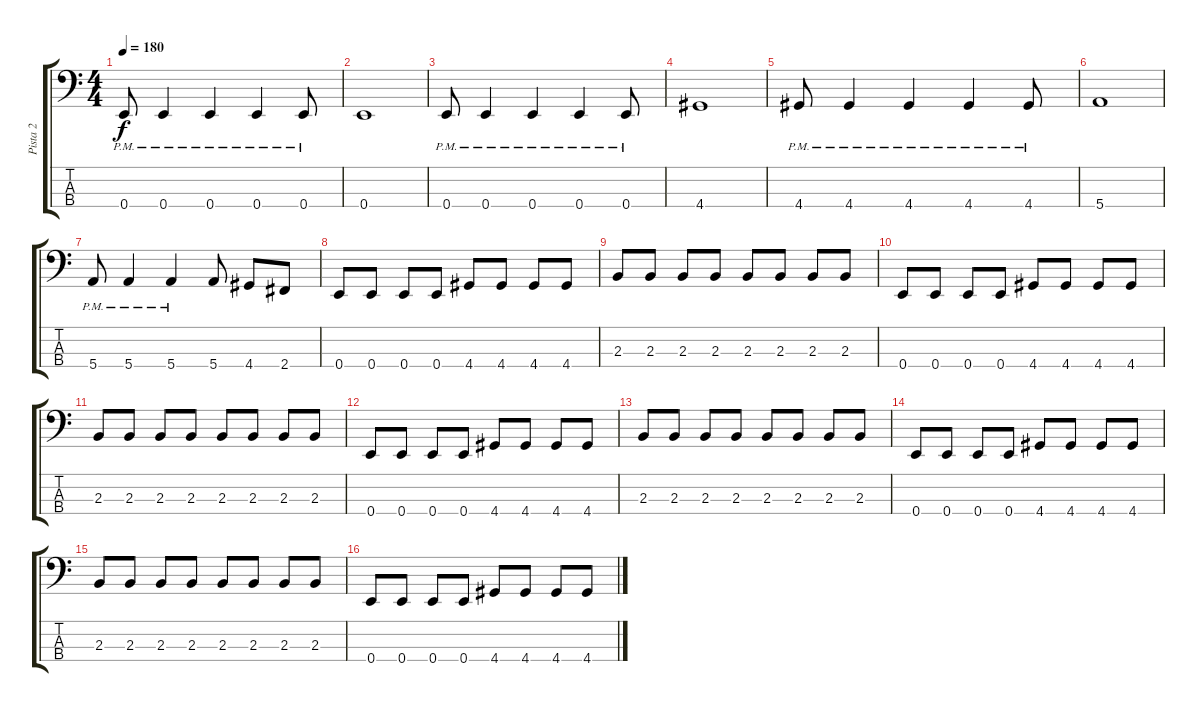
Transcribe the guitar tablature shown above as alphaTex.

\track ("Pista 2" "Pista 2") {instrument electricbassfinger}
\staff {score tabs}
\tuning (G2 D2 A1 E1) {hide}
\ts (4 4)
\tempo 180
\clef f4
\ks c
0.4{pm}.8{dy f} 0.4{pm}.4 0.4{pm}.4 0.4{pm}.4 0.4{pm}.8 |
0.4.1 |
0.4{pm}.8 0.4{pm}.4 0.4{pm}.4 0.4{pm}.4 0.4{pm}.8 |
4.4.1 |
4.4{pm}.8 4.4{pm}.4 4.4{pm}.4 4.4{pm}.4 4.4{pm}.8 |
5.4.1 |
5.4{pm}.8 5.4{pm}.4 5.4{pm}.4 5.4.8 4.4.8 2.4.8 |
0.4.8 0.4.8 0.4.8 0.4.8 4.4.8 4.4.8 4.4.8 4.4.8 |
2.3.8 2.3.8 2.3.8 2.3.8 2.3.8 2.3.8 2.3.8 2.3.8 |
0.4.8 0.4.8 0.4.8 0.4.8 4.4.8 4.4.8 4.4.8 4.4.8 |
2.3.8 2.3.8 2.3.8 2.3.8 2.3.8 2.3.8 2.3.8 2.3.8 |
0.4.8 0.4.8 0.4.8 0.4.8 4.4.8 4.4.8 4.4.8 4.4.8 |
2.3.8 2.3.8 2.3.8 2.3.8 2.3.8 2.3.8 2.3.8 2.3.8 |
0.4.8 0.4.8 0.4.8 0.4.8 4.4.8 4.4.8 4.4.8 4.4.8 |
2.3.8 2.3.8 2.3.8 2.3.8 2.3.8 2.3.8 2.3.8 2.3.8 |
0.4.8 0.4.8 0.4.8 0.4.8 4.4.8 4.4.8 4.4.8 4.4.8
